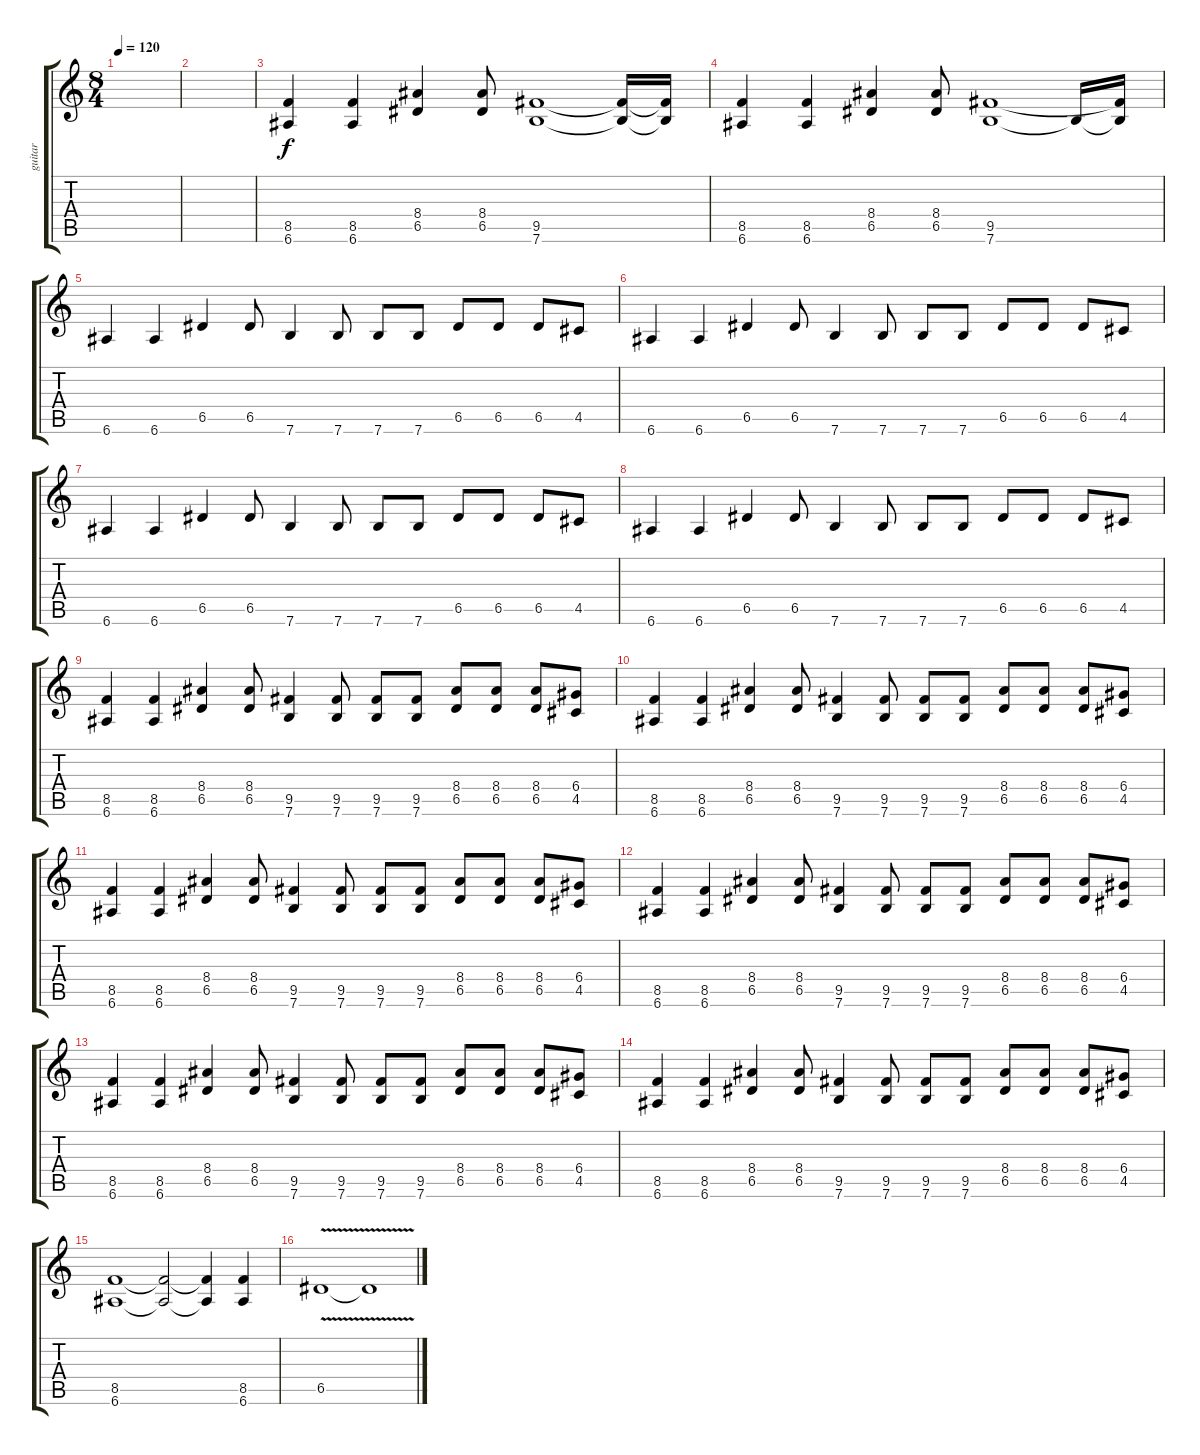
\track ("guitar" "guitar") {instrument distortionguitar}
\staff {score tabs}
\tuning (E4 B3 G3 D3 A2 E2) {hide}
\ts (8 4)
\tempo 120
\clef g2
\ks c
|
|
(8.5 6.6).4 (8.5 6.6).4 (8.4 6.5).4 (8.4 6.5).8 (9.5 7.6).1 (9.5{t} 7.6{t}).16 (9.5{t} 7.6{t}).16 |
(8.5 6.6).4 (8.5 6.6).4 (8.4 6.5).4 (8.4 6.5).8 (9.5 7.6).1 7.6{t}.16 (9.5{t} 7.6{t}).16 |
6.6.4 6.6.4 6.5.4 6.5.8 7.6.4 7.6.8 7.6.8 7.6.8 6.5.8 6.5.8 6.5.8 4.5.8 |
6.6.4 6.6.4 6.5.4 6.5.8 7.6.4 7.6.8 7.6.8 7.6.8 6.5.8 6.5.8 6.5.8 4.5.8 |
6.6.4 6.6.4 6.5.4 6.5.8 7.6.4 7.6.8 7.6.8 7.6.8 6.5.8 6.5.8 6.5.8 4.5.8 |
6.6.4 6.6.4 6.5.4 6.5.8 7.6.4 7.6.8 7.6.8 7.6.8 6.5.8 6.5.8 6.5.8 4.5.8 |
(8.5 6.6).4 (8.5 6.6).4 (8.4 6.5).4 (8.4 6.5).8 (9.5 7.6).4 (9.5 7.6).8 (9.5 7.6).8 (9.5 7.6).8 (8.4 6.5).8 (8.4 6.5).8 (8.4 6.5).8 (6.4 4.5).8 |
(8.5 6.6).4 (8.5 6.6).4 (8.4 6.5).4 (8.4 6.5).8 (9.5 7.6).4 (9.5 7.6).8 (9.5 7.6).8 (9.5 7.6).8 (8.4 6.5).8 (8.4 6.5).8 (8.4 6.5).8 (6.4 4.5).8 |
(8.5 6.6).4 (8.5 6.6).4 (8.4 6.5).4 (8.4 6.5).8 (9.5 7.6).4 (9.5 7.6).8 (9.5 7.6).8 (9.5 7.6).8 (8.4 6.5).8 (8.4 6.5).8 (8.4 6.5).8 (6.4 4.5).8 |
(8.5 6.6).4 (8.5 6.6).4 (8.4 6.5).4 (8.4 6.5).8 (9.5 7.6).4 (9.5 7.6).8 (9.5 7.6).8 (9.5 7.6).8 (8.4 6.5).8 (8.4 6.5).8 (8.4 6.5).8 (6.4 4.5).8 |
(8.5 6.6).4 (8.5 6.6).4 (8.4 6.5).4 (8.4 6.5).8 (9.5 7.6).4 (9.5 7.6).8 (9.5 7.6).8 (9.5 7.6).8 (8.4 6.5).8 (8.4 6.5).8 (8.4 6.5).8 (6.4 4.5).8 |
(8.5 6.6).4 (8.5 6.6).4 (8.4 6.5).4 (8.4 6.5).8 (9.5 7.6).4 (9.5 7.6).8 (9.5 7.6).8 (9.5 7.6).8 (8.4 6.5).8 (8.4 6.5).8 (8.4 6.5).8 (6.4 4.5).8 |
(8.5 6.6).1 (8.5{t} 6.6{t}).2 (8.5{t} 6.6{t}).4 (8.5 6.6).4 |
6.5{v}.1 6.5{t}.1
